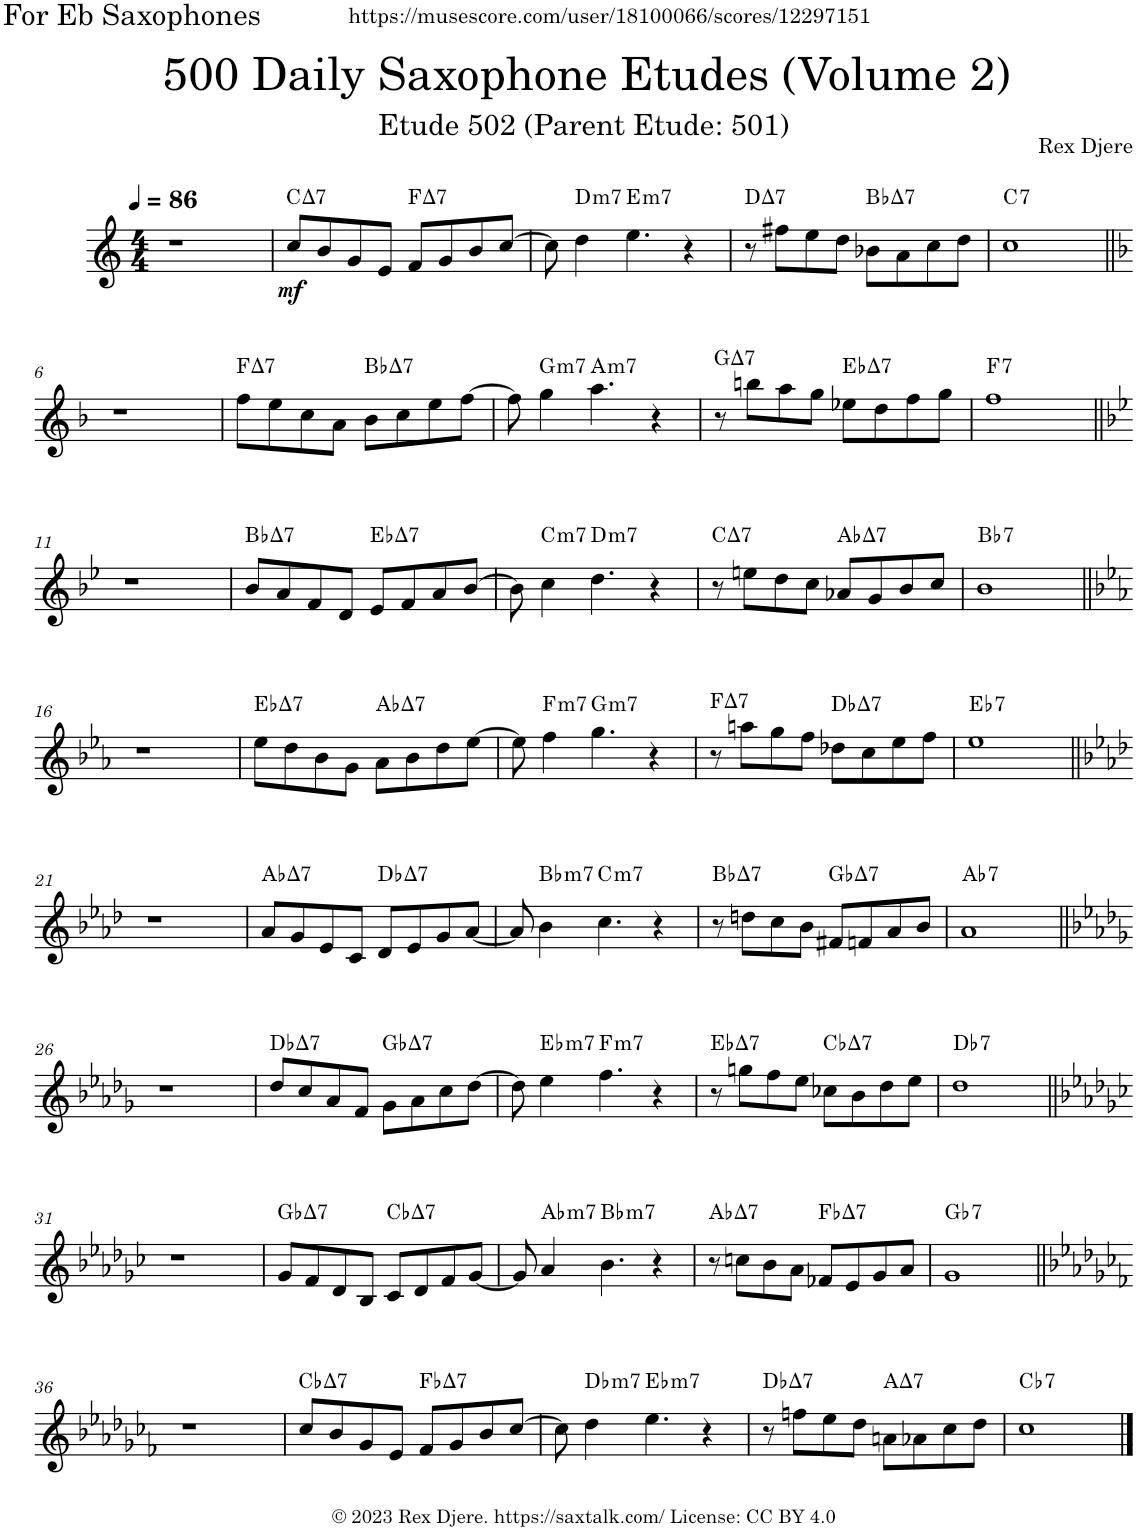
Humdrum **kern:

**kern	**dynam	**harte
*part1	*part1	*part1
*staff1	*staff1	*
*I"Alto Saxophone	*	*
*I'A. Sax.	*	*
*clefG2	*	*
*Trd5c9	*	*
*k[]	*	*
*M4/4	*	*
*MM86	*	*
=1	=1	=1
1r	.	.
=2	=2	=2
!	!LO:DY:b	!LO:H:kt=7
8cc/L	mf	C:maj7
8b/	.	.
8g/	.	.
8e/J	.	.
!	!	!LO:H:kt=7
8f/L	.	F:maj7
8g/	.	.
8b/	.	.
[8cc/J	.	.
=3	=3	=3
8cc\]	.	.
!	!	!LO:H:kt=m7
4dd\	.	D:min7
!	!	!LO:H:kt=m7
4.ee\	.	E:min7
4r	.	.
=4	=4	=4
!	!	!LO:H:kt=7
8r	.	D:maj7
8ff#X\L	.	.
8ee\	.	.
8dd\J	.	.
!	!	!LO:H:kt=7
8b-X\L	.	Bb:maj7
8a\	.	.
8cc\	.	.
8dd\J	.	.
=5	=5	=5
!	!	!LO:H:kt=7
1cc	.	C:7
!!LO:LB:g=z
=6||	=6||	=6||
*k[b-]	*	*
1r	.	.
=7	=7	=7
!	!	!LO:H:kt=7
8ff\L	.	F:maj7
8ee\	.	.
8cc\	.	.
8a\J	.	.
!	!	!LO:H:kt=7
8b-\L	.	Bb:maj7
8cc\	.	.
8ee\	.	.
[8ff\J	.	.
=8	=8	=8
8ff\]	.	.
!	!	!LO:H:kt=m7
4gg\	.	G:min7
!	!	!LO:H:kt=m7
4.aa\	.	A:min7
4r	.	.
=9	=9	=9
!	!	!LO:H:kt=7
8r	.	G:maj7
8bbn\L	.	.
8aa\	.	.
8gg\J	.	.
!	!	!LO:H:kt=7
8ee-X\L	.	Eb:maj7
8dd\	.	.
8ff\	.	.
8gg\J	.	.
=10	=10	=10
!	!	!LO:H:kt=7
1ff	.	F:7
!!LO:LB:g=z
=11||	=11||	=11||
*k[b-e-]	*	*
1r	.	.
=12	=12	=12
!	!	!LO:H:kt=7
8b-/L	.	Bb:maj7
8a/	.	.
8f/	.	.
8d/J	.	.
!	!	!LO:H:kt=7
8e-/L	.	Eb:maj7
8f/	.	.
8a/	.	.
[8b-/J	.	.
=13	=13	=13
8b-\]	.	.
!	!	!LO:H:kt=m7
4cc\	.	C:min7
!	!	!LO:H:kt=m7
4.dd\	.	D:min7
4r	.	.
=14	=14	=14
!	!	!LO:H:kt=7
8r	.	C:maj7
8een\L	.	.
8dd\	.	.
8cc\J	.	.
!	!	!LO:H:kt=7
8a-X/L	.	Ab:maj7
8g/	.	.
8b-/	.	.
8cc/J	.	.
=15	=15	=15
!	!	!LO:H:kt=7
1b-	.	Bb:7
!!LO:LB:g=z
=16||	=16||	=16||
*k[b-e-a-]	*	*
1r	.	.
=17	=17	=17
!	!	!LO:H:kt=7
8ee-\L	.	Eb:maj7
8dd\	.	.
8b-\	.	.
8g\J	.	.
!	!	!LO:H:kt=7
8a-\L	.	Ab:maj7
8b-\	.	.
8dd\	.	.
[8ee-\J	.	.
=18	=18	=18
8ee-\]	.	.
!	!	!LO:H:kt=m7
4ff\	.	F:min7
!	!	!LO:H:kt=m7
4.gg\	.	G:min7
4r	.	.
=19	=19	=19
!	!	!LO:H:kt=7
8r	.	F:maj7
8aan\L	.	.
8gg\	.	.
8ff\J	.	.
!	!	!LO:H:kt=7
8dd-X\L	.	Db:maj7
8cc\	.	.
8ee-\	.	.
8ff\J	.	.
=20	=20	=20
!	!	!LO:H:kt=7
1ee-	.	Eb:7
!!LO:LB:g=z
=21||	=21||	=21||
*k[b-e-a-d-]	*	*
1r	.	.
=22	=22	=22
!	!	!LO:H:kt=7
8a-/L	.	Ab:maj7
8g/	.	.
8e-/	.	.
8c/J	.	.
!	!	!LO:H:kt=7
8d-/L	.	Db:maj7
8e-/	.	.
8g/	.	.
[8a-/J	.	.
=23	=23	=23
8a-/]	.	.
!	!	!LO:H:kt=m7
4b-\	.	Bb:min7
!	!	!LO:H:kt=m7
4.cc\	.	C:min7
4r	.	.
=24	=24	=24
!	!	!LO:H:kt=7
8r	.	Bb:maj7
8ddn\L	.	.
8cc\	.	.
8b-\J	.	.
!	!	!LO:H:kt=7
8f#X/L	.	Gb:maj7
8fn/	.	.
8a-/	.	.
8b-/J	.	.
=25	=25	=25
!	!	!LO:H:kt=7
1a-	.	Ab:7
!!LO:LB:g=z
=26||	=26||	=26||
*k[b-e-a-d-g-]	*	*
1r	.	.
=27	=27	=27
!	!	!LO:H:kt=7
8dd-/L	.	Db:maj7
8cc/	.	.
8a-/	.	.
8f/J	.	.
!	!	!LO:H:kt=7
8g-\L	.	Gb:maj7
8a-\	.	.
8cc\	.	.
[8dd-\J	.	.
=28	=28	=28
8dd-\]	.	.
!	!	!LO:H:kt=m7
4ee-\	.	Eb:min7
!	!	!LO:H:kt=m7
4.ff\	.	F:min7
4r	.	.
=29	=29	=29
!	!	!LO:H:kt=7
8r	.	Eb:maj7
8ggn\L	.	.
8ff\	.	.
8ee-\J	.	.
!	!	!LO:H:kt=7
8cc-X\L	.	Cb:maj7
8b-\	.	.
8dd-\	.	.
8ee-\J	.	.
=30	=30	=30
!	!	!LO:H:kt=7
1dd-	.	Db:7
!!LO:LB:g=z
=31||	=31||	=31||
*k[b-e-a-d-g-c-]	*	*
1r	.	.
=32	=32	=32
!	!	!LO:H:kt=7
8g-/L	.	Gb:maj7
8f/	.	.
8d-/	.	.
8B-/J	.	.
!	!	!LO:H:kt=7
8c-/L	.	Cb:maj7
8d-/	.	.
8f/	.	.
[8g-/J	.	.
=33	=33	=33
8g-/]	.	.
!	!	!LO:H:kt=m7
4a-/	.	Ab:min7
!	!	!LO:H:kt=m7
4.b-\	.	Bb:min7
4r	.	.
=34	=34	=34
!	!	!LO:H:kt=7
8r	.	Ab:maj7
8ccn\L	.	.
8b-\	.	.
8a-\J	.	.
!	!	!LO:H:kt=7
8f-X/L	.	Fb:maj7
8e-/	.	.
8g-/	.	.
8a-/J	.	.
=35	=35	=35
!	!	!LO:H:kt=7
1g-	.	Gb:7
!!LO:LB:g=z
=36||	=36||	=36||
*k[b-e-a-d-g-c-f-]	*	*
1r	.	.
=37	=37	=37
!	!	!LO:H:kt=7
8cc-/L	.	Cb:maj7
8b-/	.	.
8g-/	.	.
8e-/J	.	.
!	!	!LO:H:kt=7
8f-/L	.	Fb:maj7
8g-/	.	.
8b-/	.	.
[8cc-/J	.	.
=38	=38	=38
8cc-\]	.	.
!	!	!LO:H:kt=m7
4dd-\	.	Db:min7
!	!	!LO:H:kt=m7
4.ee-\	.	Eb:min7
4r	.	.
=39	=39	=39
!	!	!LO:H:kt=7
8r	.	Db:maj7
8ffn\L	.	.
8ee-\	.	.
8dd-\J	.	.
!	!	!LO:H:kt=7
8an\L	.	A:maj7
8a-X\	.	.
8cc-\	.	.
8dd-\J	.	.
=40	=40	=40
!	!	!LO:H:kt=7
1cc-	.	Cb:7
==	==	==
*-	*-	*-
